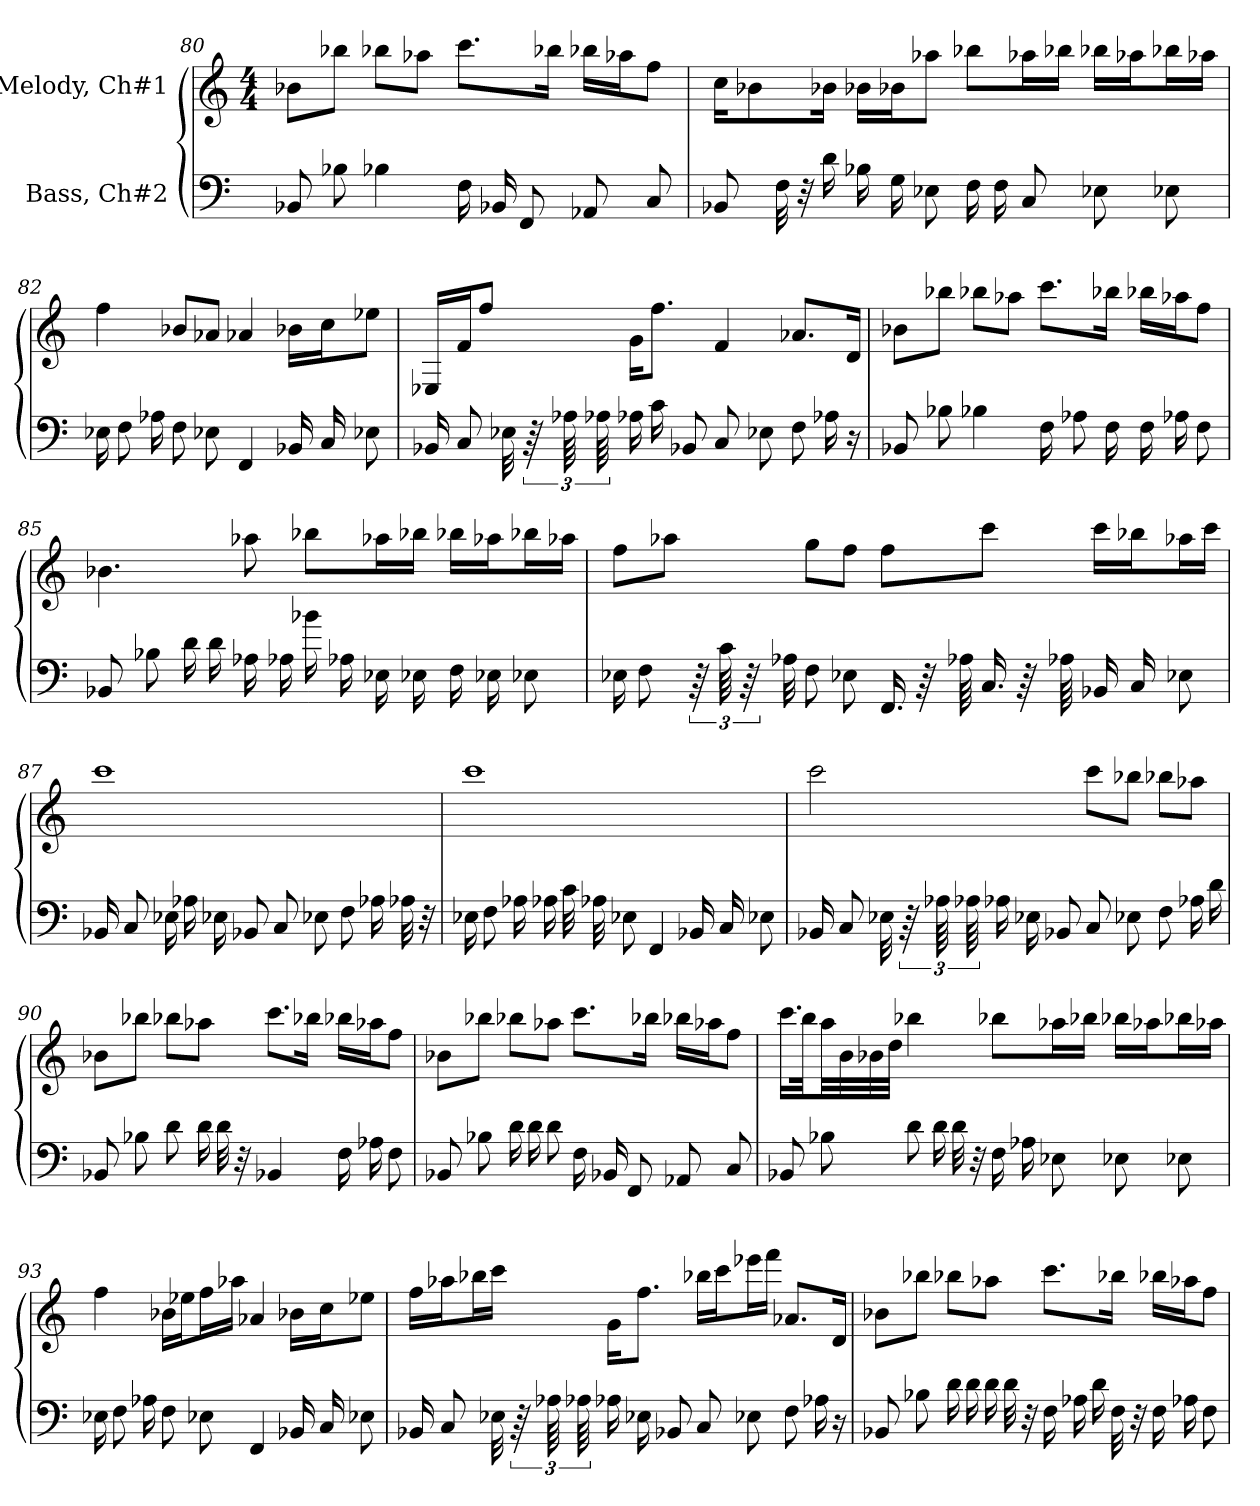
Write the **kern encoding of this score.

**kern	**kern
*part2	*part1
*staff2	*staff1
*I"Bass, Ch#2	*I"Melody, Ch#1
*clefF4	*
*	*M4/4
=80	=80
8BB-X	8b-XL
8B-X	8bb-XJ
4B-X	8bb-XL
.	8aa-XJ
16F	8.cccL
16BB-X	.
8FF	.
.	16bb-XJk
8AA-X	16bb-XLL
.	16aa-XJ
8C	8ffJ
=81	=81
8BB-X	16ccKL
.	8b-X
32F	.
32r	.
16d	16b-XJk
16B-X	16b-XLL
16G	16b-XJ
8E-X	8aa-XJ
16F	8bb-XL
16F	.
8C	16aa-XL
.	16bb-XJJ
8E-X	16bb-XLL
.	16aa-XJ
8E-X	16bb-XL
.	16aa-XJJ
=82	=82
16E-X	4ff
8F	.
16A-X	.
8F	8b-XL
8E-X	8a-XJ
4FF	4a-X
16BB-X	16b-XLL
16C	16ccJ
8E-X	8ee-XJ
=83	=83
16BB-X	16E-XLL
8C	16fJ
.	8ffJ
32E-X	.
96r	.
96A-X	.
96A-X	.
16A-X	16gKL
16c	8.ffJ
8BB-X	.
8C	4f
8E-X	.
8F	8.a-XL
16A-X	.
16r	16dJk
=84	=84
8BB-X	8b-XL
8B-X	8bb-XJ
4B-X	8bb-XL
.	8aa-XJ
16F	8.cccL
8A-X	.
16F	16bb-XJk
16F	16bb-XLL
16A-X	16aa-XJ
8F	8ffJ
=85	=85
8BB-X	4.b-X
8B-X	.
16d	.
16d	.
16A-X	8aa-X
16A-X	.
16b-X	8bb-XL
16A-X	.
16E-X	16aa-XL
16E-X	16bb-XJJ
16F	16bb-XLL
16E-X	16aa-XJ
8E-X	16bb-XL
.	16aa-XJJ
=86	=86
16E-X	8ffL
8F	.
.	8aa-XJ
96r	.
96c	.
96r	.
32A-X	.
8F	8ggL
8E-X	8ffJ
16.FF	8ffL
64r	.
64A-X	.
16.C	8cccJ
64r	.
64A-X	.
16BB-X	16cccLL
16C	16bb-XJ
8E-X	16aa-XL
.	16cccJJ
=87	=87
16BB-X	1ccc
8C	.
16E-X	.
16A-X	.
16E-X	.
8BB-X	.
8C	.
8E-X	.
8F	.
16A-X	.
32A-X	.
32r	.
=88	=88
16E-X	1ccc
8F	.
16A-X	.
16A-X	.
32c	.
32A-X	.
8E-X	.
4FF	.
16BB-X	.
16C	.
8E-X	.
=89	=89
16BB-X	2ccc
8C	.
32E-X	.
96r	.
96A-X	.
96A-X	.
16A-X	.
16E-X	.
8BB-X	.
8C	8cccL
8E-X	8bb-XJ
8F	8bb-XL
16A-X	8aa-XJ
16d	.
=90	=90
8BB-X	8b-XL
8B-X	8bb-XJ
8d	8bb-XL
16d	8aa-XJ
32d	.
32r	.
4BB-X	8.cccL
.	16bb-XJk
16F	16bb-XLL
16A-X	16aa-XJ
8F	8ffJ
=91	=91
8BB-X	8b-XL
8B-X	8bb-XJ
16d	8bb-XL
16d	.
8d	8aa-XJ
16F	8.cccL
16BB-X	.
8FF	.
.	16bb-XJk
8AA-X	16bb-XLL
.	16aa-XJ
8C	8ffJ
=92	=92
8BB-X	16.cccLL
.	32bbJk
8B-X	32aaLL
.	32b
.	32b-X
.	32ddJJJ
8d	4bb-X
16d	.
32d	.
32r	.
16F	8bb-XL
16A-X	.
8E-X	16aa-XL
.	16bb-XJJ
8E-X	16bb-XLL
.	16aa-XJ
8E-X	16bb-XL
.	16aa-XJJ
=93	=93
16E-X	4ff
8F	.
16A-X	.
8F	16b-XLL
.	16ee-XJ
8E-X	16ffL
.	16aa-XJJ
4FF	4a-X
16BB-X	16b-XLL
16C	16ccJ
8E-X	8ee-XJ
=94	=94
16BB-X	16ffLL
8C	16aa-XJ
.	16bb-XL
32E-X	16cccJJ
96r	.
96A-X	.
96A-X	.
16A-X	16gKL
16E-X	8.ffJ
8BB-X	.
8C	16bb-XLL
.	16cccJ
8E-X	16eee-XL
.	16fffJJ
8F	8.a-XL
16A-X	.
16r	16dJk
=95	=95
8BB-X	8b-XL
8B-X	8bb-XJ
16d	8bb-XL
16d	.
16d	8aa-XJ
32d	.
32r	.
16F	8.cccL
16A-X	.
16d	.
32F	16bb-XJk
32r	.
16F	16bb-XLL
16A-X	16aa-XJ
8F	8ffJ
=	=
*-	*-
